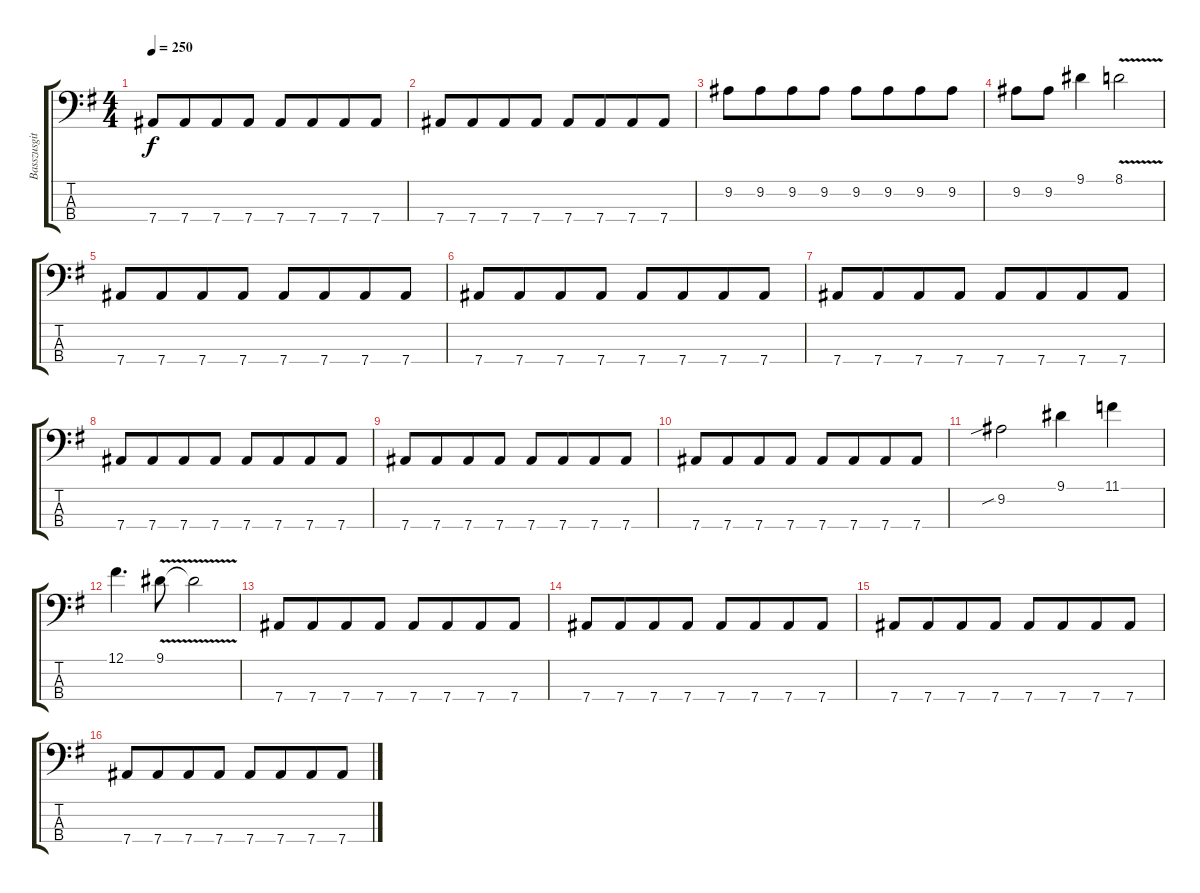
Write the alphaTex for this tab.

\track ("Basszusgitár (Barry Dunaway)" "Basszusgit") {instrument electricbassfinger}
\staff {score tabs}
\tuning (Gb2 Db2 Ab1 Eb1) {hide}
\ts (4 4)
\tempo 250
\clef f4
\ks g
7.4.8{dy f} 7.4.8{beam merge} 7.4.8 7.4.8 7.4.8 7.4.8{beam merge} 7.4.8 7.4.8 |
7.4.8 7.4.8{beam merge} 7.4.8 7.4.8 7.4.8 7.4.8{beam merge} 7.4.8 7.4.8 |
9.2.8 9.2.8{beam merge} 9.2.8 9.2.8 9.2.8 9.2.8{beam merge} 9.2.8 9.2.8 |
9.2.8 9.2.8 9.1.4 8.1{v}.2 |
7.4.8 7.4.8{beam merge} 7.4.8 7.4.8 7.4.8 7.4.8{beam merge} 7.4.8 7.4.8 |
7.4.8 7.4.8{beam merge} 7.4.8 7.4.8 7.4.8 7.4.8{beam merge} 7.4.8 7.4.8 |
7.4.8 7.4.8{beam merge} 7.4.8 7.4.8 7.4.8 7.4.8{beam merge} 7.4.8 7.4.8 |
7.4.8 7.4.8{beam merge} 7.4.8 7.4.8 7.4.8 7.4.8{beam merge} 7.4.8 7.4.8 |
7.4.8 7.4.8{beam merge} 7.4.8 7.4.8 7.4.8 7.4.8{beam merge} 7.4.8 7.4.8 |
7.4.8 7.4.8{beam merge} 7.4.8 7.4.8 7.4.8 7.4.8{beam merge} 7.4.8 7.4.8 |
9.2{sib}.2 9.1.4 11.1.4 |
12.1.4{d} 9.1{v}.8 9.1{t}.2 |
7.4.8 7.4.8{beam merge} 7.4.8 7.4.8 7.4.8 7.4.8{beam merge} 7.4.8 7.4.8 |
7.4.8 7.4.8{beam merge} 7.4.8 7.4.8 7.4.8 7.4.8{beam merge} 7.4.8 7.4.8 |
7.4.8 7.4.8{beam merge} 7.4.8 7.4.8 7.4.8 7.4.8{beam merge} 7.4.8 7.4.8 |
7.4.8 7.4.8{beam merge} 7.4.8 7.4.8 7.4.8 7.4.8{beam merge} 7.4.8 7.4.8
